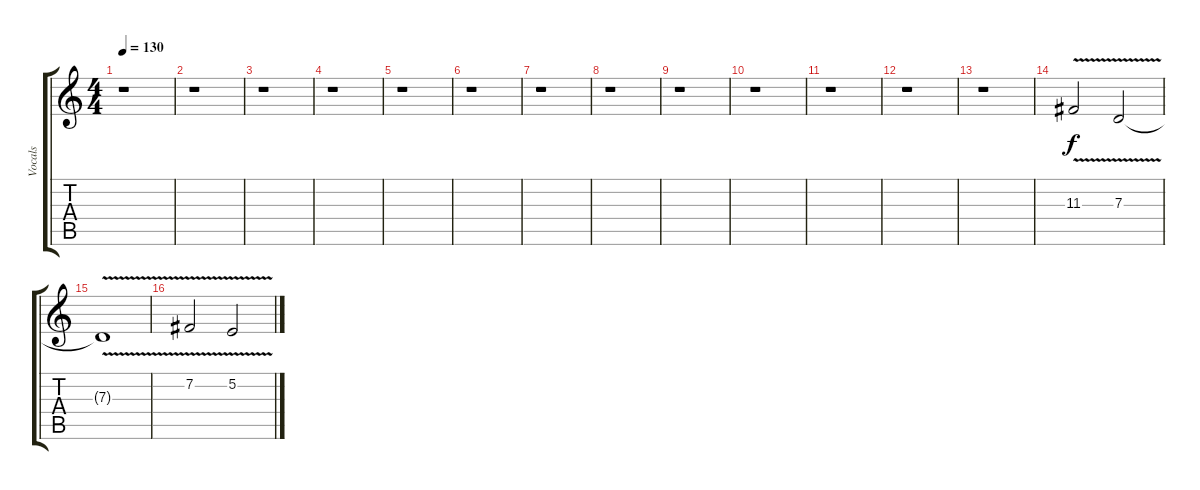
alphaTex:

\track ("Vocals" "Vocals") {instrument tuba}
\staff {score tabs}
\tuning (E4 B3 G3 D3 A2 E2) {hide}
\ts (4 4)
\tempo 130
\clef g2
\ks c
r.1{dy f} |
r.1 |
r.1 |
r.1 |
r.1 |
r.1 |
r.1 |
r.1 |
r.1 |
r.1 |
r.1 |
r.1 |
r.1 |
11.3{v}.2 7.3{v}.2 |
7.3{t}.1 |
7.2{v}.2 5.2{v}.2
